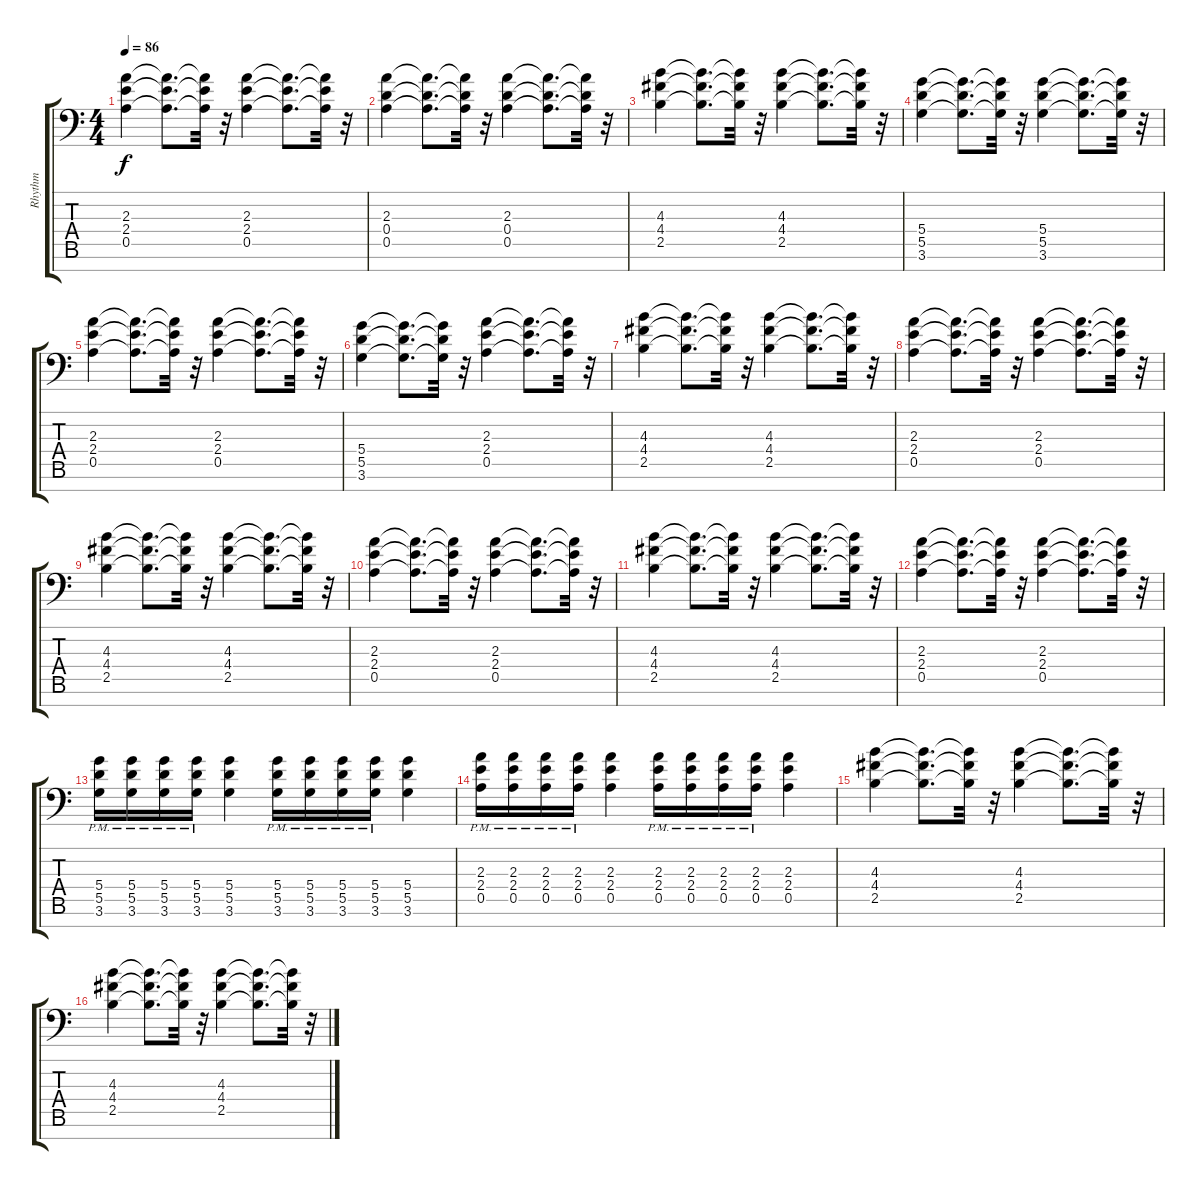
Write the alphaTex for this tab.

\track ("Rhythm" "Rhythm") {instrument distortionguitar}
\staff {score tabs}
\tuning (E4 B3 G3 D3 A2 E2 A1) {hide}
\ts (4 4)
\tempo 86
\clef f4
\ks c
(2.3 2.4 0.5).4{dy f} (2.3{t} 2.4{t} 0.5{t}).8{d} (2.3{t} 2.4{t} 0.5{t}).32 r.32 (2.3 2.4 0.5).4 (2.3{t} 2.4{t} 0.5{t}).8{d} (2.3{t} 2.4{t} 0.5{t}).32 r.32 |
(2.3 0.4 0.5).4 (2.3{t} 0.4{t} 0.5{t}).8{d} (2.3{t} 0.4{t} 0.5{t}).32 r.32 (2.3 0.4 0.5).4 (2.3{t} 0.4{t} 0.5{t}).8{d} (2.3{t} 0.4{t} 0.5{t}).32 r.32 |
(4.3 4.4 2.5).4 (4.3{t} 4.4{t} 2.5{t}).8{d} (4.3{t} 4.4{t} 2.5{t}).32 r.32 (4.3 4.4 2.5).4 (4.3{t} 4.4{t} 2.5{t}).8{d} (4.3{t} 4.4{t} 2.5{t}).32 r.32 |
(5.4 5.5 3.6).4 (5.4{t} 5.5{t} 3.6{t}).8{d} (5.4{t} 5.5{t} 3.6{t}).32 r.32 (5.4 5.5 3.6).4 (5.4{t} 5.5{t} 3.6{t}).8{d} (5.4{t} 5.5{t} 3.6{t}).32 r.32 |
(2.3 2.4 0.5).4 (2.3{t} 2.4{t} 0.5{t}).8{d} (2.3{t} 2.4{t} 0.5{t}).32 r.32 (2.3 2.4 0.5).4 (2.3{t} 2.4{t} 0.5{t}).8{d} (2.3{t} 2.4{t} 0.5{t}).32 r.32 |
(5.4 5.5 3.6).4 (5.4{t} 5.5{t} 3.6{t}).8{d} (5.4{t} 5.5{t} 3.6{t}).32 r.32 (2.3 2.4 0.5).4 (2.3{t} 2.4{t} 0.5{t}).8{d} (2.3{t} 2.4{t} 0.5{t}).32 r.32 |
(4.3 4.4 2.5).4 (4.3{t} 4.4{t} 2.5{t}).8{d} (4.3{t} 4.4{t} 2.5{t}).32 r.32 (4.3 4.4 2.5).4 (4.3{t} 4.4{t} 2.5{t}).8{d} (4.3{t} 4.4{t} 2.5{t}).32 r.32 |
(2.3 2.4 0.5).4 (2.3{t} 2.4{t} 0.5{t}).8{d} (2.3{t} 2.4{t} 0.5{t}).32 r.32 (2.3 2.4 0.5).4 (2.3{t} 2.4{t} 0.5{t}).8{d} (2.3{t} 2.4{t} 0.5{t}).32 r.32 |
(4.3 4.4 2.5).4 (4.3{t} 4.4{t} 2.5{t}).8{d} (4.3{t} 4.4{t} 2.5{t}).32 r.32 (4.3 4.4 2.5).4 (4.3{t} 4.4{t} 2.5{t}).8{d} (4.3{t} 4.4{t} 2.5{t}).32 r.32 |
(2.3 2.4 0.5).4 (2.3{t} 2.4{t} 0.5{t}).8{d} (2.3{t} 2.4{t} 0.5{t}).32 r.32 (2.3 2.4 0.5).4 (2.3{t} 2.4{t} 0.5{t}).8{d} (2.3{t} 2.4{t} 0.5{t}).32 r.32 |
(4.3 4.4 2.5).4 (4.3{t} 4.4{t} 2.5{t}).8{d} (4.3{t} 4.4{t} 2.5{t}).32 r.32 (4.3 4.4 2.5).4 (4.3{t} 4.4{t} 2.5{t}).8{d} (4.3{t} 4.4{t} 2.5{t}).32 r.32 |
(2.3 2.4 0.5).4 (2.3{t} 2.4{t} 0.5{t}).8{d} (2.3{t} 2.4{t} 0.5{t}).32 r.32 (2.3 2.4 0.5).4 (2.3{t} 2.4{t} 0.5{t}).8{d} (2.3{t} 2.4{t} 0.5{t}).32 r.32 |
(5.4{pm} 5.5{pm} 3.6{pm}).16 (5.4{pm} 5.5{pm} 3.6{pm}).16 (5.4{pm} 5.5{pm} 3.6{pm}).16 (5.4{pm} 5.5{pm} 3.6{pm}).16 (5.4 5.5 3.6).4 (5.4{pm} 5.5{pm} 3.6{pm}).16 (5.4{pm} 5.5{pm} 3.6{pm}).16 (5.4{pm} 5.5{pm} 3.6{pm}).16 (5.4{pm} 5.5{pm} 3.6{pm}).16 (5.4 5.5 3.6).4 |
(2.3{pm} 2.4{pm} 0.5{pm}).16 (2.3{pm} 2.4{pm} 0.5{pm}).16 (2.3{pm} 2.4{pm} 0.5{pm}).16 (2.3{pm} 2.4{pm} 0.5{pm}).16 (2.3 2.4 0.5).4 (2.3{pm} 2.4{pm} 0.5{pm}).16 (2.3{pm} 2.4{pm} 0.5{pm}).16 (2.3{pm} 2.4{pm} 0.5{pm}).16 (2.3{pm} 2.4{pm} 0.5{pm}).16 (2.3 2.4 0.5).4 |
(4.3 4.4 2.5).4 (4.3{t} 4.4{t} 2.5{t}).8{d} (4.3{t} 4.4{t} 2.5{t}).32 r.32 (4.3 4.4 2.5).4 (4.3{t} 4.4{t} 2.5{t}).8{d} (4.3{t} 4.4{t} 2.5{t}).32 r.32 |
(4.3 4.4 2.5).4 (4.3{t} 4.4{t} 2.5{t}).8{d} (4.3{t} 4.4{t} 2.5{t}).32 r.32 (4.3 4.4 2.5).4 (4.3{t} 4.4{t} 2.5{t}).8{d} (4.3{t} 4.4{t} 2.5{t}).32 r.32
